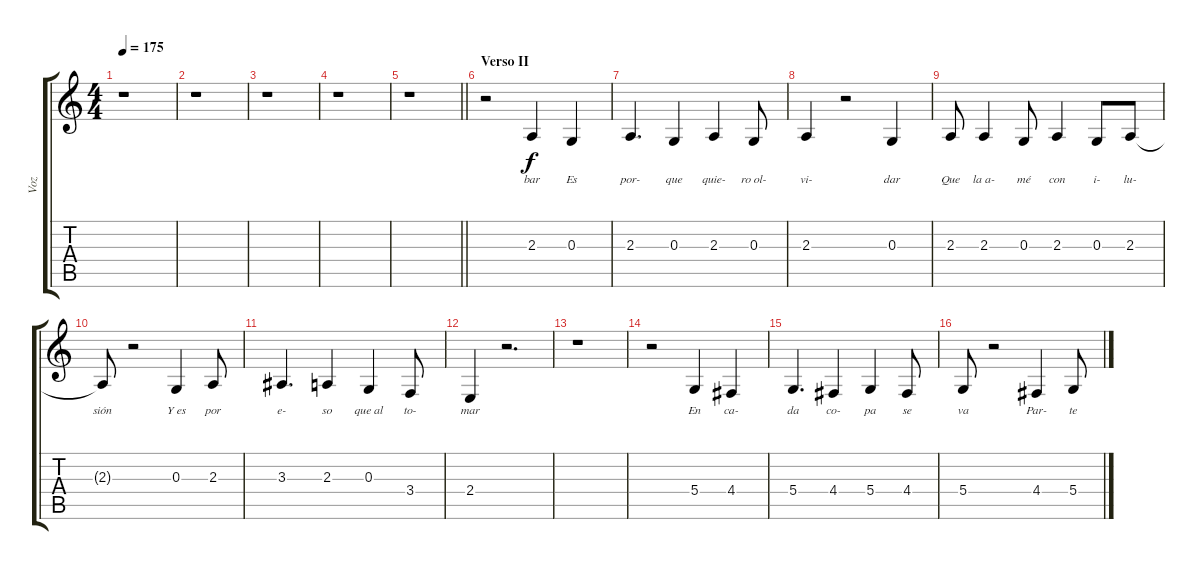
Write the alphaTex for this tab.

\track ("Voz" "Voz") {instrument bassoon}
\staff {score tabs}
\tuning (E4 B3 G3 D3 A2 E2) {hide}
\ts (4 4)
\tempo 175
\clef g2
\ks c
r.1{dy f} |
r.1 |
r.1 |
r.1 |
\barLineRight lightlight
r.1 |
\section ("" "Verso II")
r.2 2.3.4{lyrics (0 "bar") lyrics (1 "") lyrics (2 "") lyrics (3 "") lyrics (4 "")} 0.3.4{lyrics (0 "Es") lyrics (1 "") lyrics (2 "") lyrics (3 "") lyrics (4 "")} |
2.3.4{d lyrics (0 "por-") lyrics (1 "") lyrics (2 "") lyrics (3 "") lyrics (4 "")} 0.3.4{lyrics (0 "que") lyrics (1 "") lyrics (2 "") lyrics (3 "") lyrics (4 "")} 2.3.4{lyrics (0 "quie-") lyrics (1 "") lyrics (2 "") lyrics (3 "") lyrics (4 "")} 0.3.8{lyrics (0 "ro ol-") lyrics (1 "") lyrics (2 "") lyrics (3 "") lyrics (4 "")} |
2.3.4{lyrics (0 "vi-") lyrics (1 "") lyrics (2 "") lyrics (3 "") lyrics (4 "")} r.2 0.3.4{lyrics (0 "dar") lyrics (1 "") lyrics (2 "") lyrics (3 "") lyrics (4 "")} |
2.3.8{lyrics (0 "Que") lyrics (1 "") lyrics (2 "") lyrics (3 "") lyrics (4 "")} 2.3.4{lyrics (0 "la a-") lyrics (1 "") lyrics (2 "") lyrics (3 "") lyrics (4 "")} 0.3.8{lyrics (0 "mé") lyrics (1 "") lyrics (2 "") lyrics (3 "") lyrics (4 "")} 2.3.4{lyrics (0 "con") lyrics (1 "") lyrics (2 "") lyrics (3 "") lyrics (4 "")} 0.3.8{lyrics (0 "i-") lyrics (1 "") lyrics (2 "") lyrics (3 "") lyrics (4 "")} 2.3.8{lyrics (0 "lu-") lyrics (1 "") lyrics (2 "") lyrics (3 "") lyrics (4 "")} |
2.3{t}.8{lyrics (0 "sión") lyrics (1 "") lyrics (2 "") lyrics (3 "") lyrics (4 "")} r.2 0.3.4{lyrics (0 "Y es") lyrics (1 "") lyrics (2 "") lyrics (3 "") lyrics (4 "")} 2.3.8{lyrics (0 "por") lyrics (1 "") lyrics (2 "") lyrics (3 "") lyrics (4 "")} |
3.3.4{d lyrics (0 "e-") lyrics (1 "") lyrics (2 "") lyrics (3 "") lyrics (4 "")} 2.3.4{lyrics (0 "so") lyrics (1 "") lyrics (2 "") lyrics (3 "") lyrics (4 "")} 0.3.4{lyrics (0 "que al") lyrics (1 "") lyrics (2 "") lyrics (3 "") lyrics (4 "")} 3.4.8{lyrics (0 "to-") lyrics (1 "") lyrics (2 "") lyrics (3 "") lyrics (4 "")} |
2.4.4{lyrics (0 "mar") lyrics (1 "") lyrics (2 "") lyrics (3 "") lyrics (4 "")} r.2{d} |
r.1 |
r.2 5.4.4{lyrics (0 "En") lyrics (1 "") lyrics (2 "") lyrics (3 "") lyrics (4 "")} 4.4.4{lyrics (0 "ca-") lyrics (1 "") lyrics (2 "") lyrics (3 "") lyrics (4 "")} |
5.4.4{d lyrics (0 "da") lyrics (1 "") lyrics (2 "") lyrics (3 "") lyrics (4 "")} 4.4.4{lyrics (0 "co-") lyrics (1 "") lyrics (2 "") lyrics (3 "") lyrics (4 "")} 5.4.4{lyrics (0 "pa") lyrics (1 "") lyrics (2 "") lyrics (3 "") lyrics (4 "")} 4.4.8{lyrics (0 "se") lyrics (1 "") lyrics (2 "") lyrics (3 "") lyrics (4 "")} |
5.4.8{lyrics (0 "va") lyrics (1 "") lyrics (2 "") lyrics (3 "") lyrics (4 "")} r.2 4.4.4{lyrics (0 "Par-") lyrics (1 "") lyrics (2 "") lyrics (3 "") lyrics (4 "")} 5.4.8{lyrics (0 "te") lyrics (1 "") lyrics (2 "") lyrics (3 "") lyrics (4 "")}
